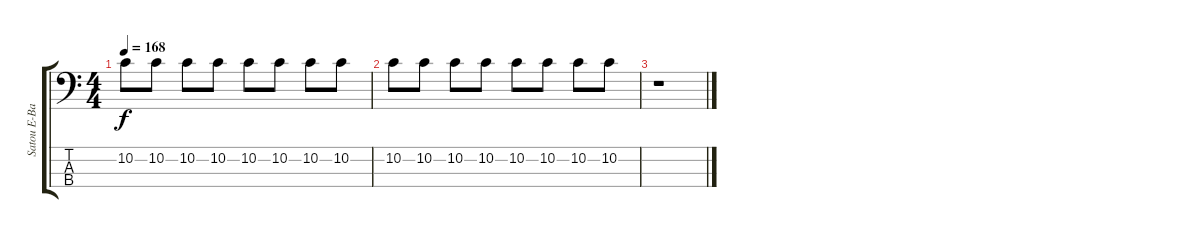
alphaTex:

\track ("Satou E-Bass" "Satou E-Ba") {instrument electricbassfinger}
\staff {score tabs}
\tuning (G2 D2 A1 E1) {hide}
\ts (4 4)
\tempo 168
\clef f4
\ks c
10.2.8{dy f} 10.2.8 10.2.8 10.2.8 10.2.8 10.2.8 10.2.8 10.2.8 |
10.2.8 10.2.8 10.2.8 10.2.8 10.2.8 10.2.8 10.2.8 10.2.8 |
r.1
